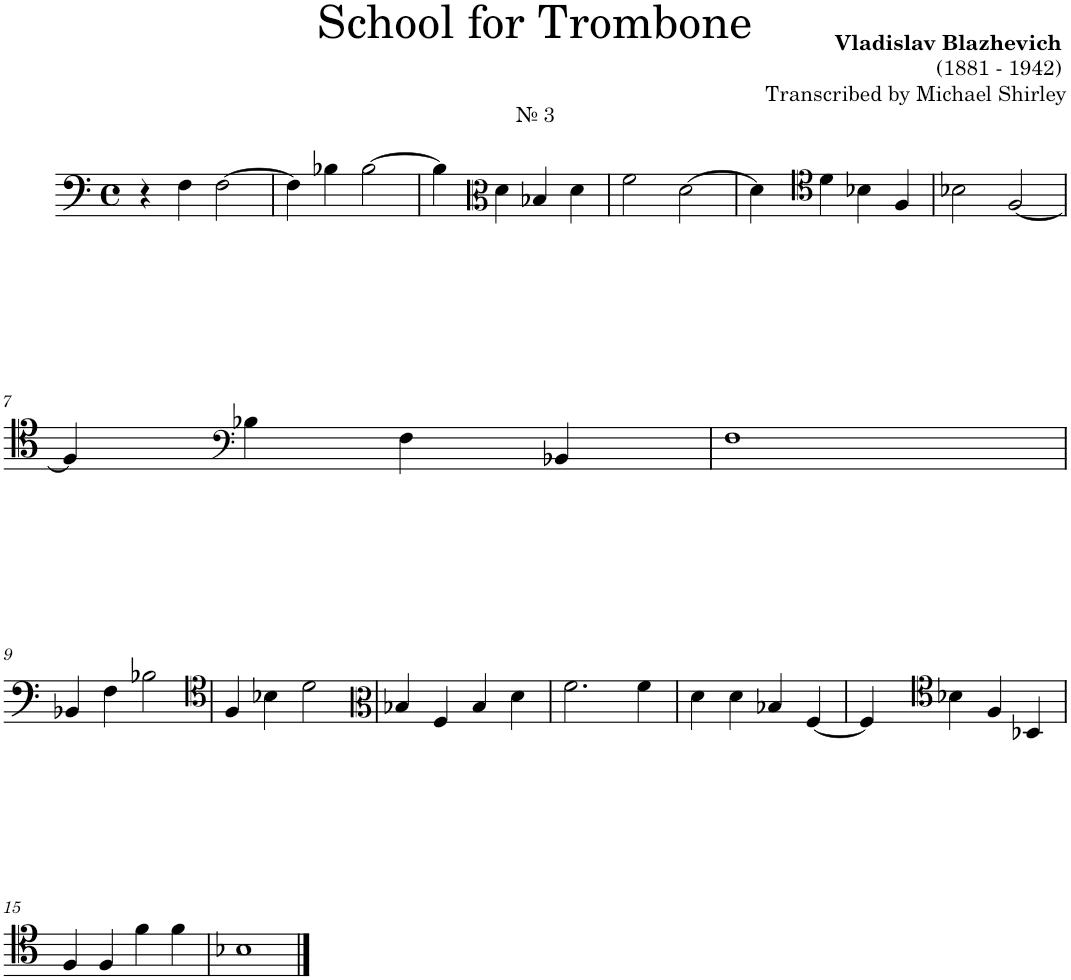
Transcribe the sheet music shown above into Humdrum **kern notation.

**kern
*part1
*staff1
*I"Trombone
*I'Tbn.
*clefF4
*k[]
*M4/4
*met(c)
=1
!LO:TX:a:t=№ 3
4r
4F\
[2F\
=2
4F\]
4B-X\
[2B-\
=3
4B-\]
*clefC3
4d\
4B-X/
4d\
=4
2f\
[2d\
=5
4d\]
*clefC4
4d\
4B-X\
4F/
=6
2B-X\
[2F/
!!LO:LB:g=z
=7
4F/]
*clefF4
4B-X\
4F\
4BB-X/
=8
1F
!!LO:LB:g=z
=9
4BB-X/
4F\
2B-X\
=10
*clefC4
4F/
4B-X\
2d\
=11
*clefC3
4B-X/
4F/
4B-/
4d\
=12
2.f\
4f\
=13
4d\
4d\
4B-X/
[4F/
=14
4F/]
*clefC4
4B-X\
4F/
4BB-X/
!!LO:LB:g=z
=15
4F/
4F/
4f\
4f\
=16
1B-X
==
*-
